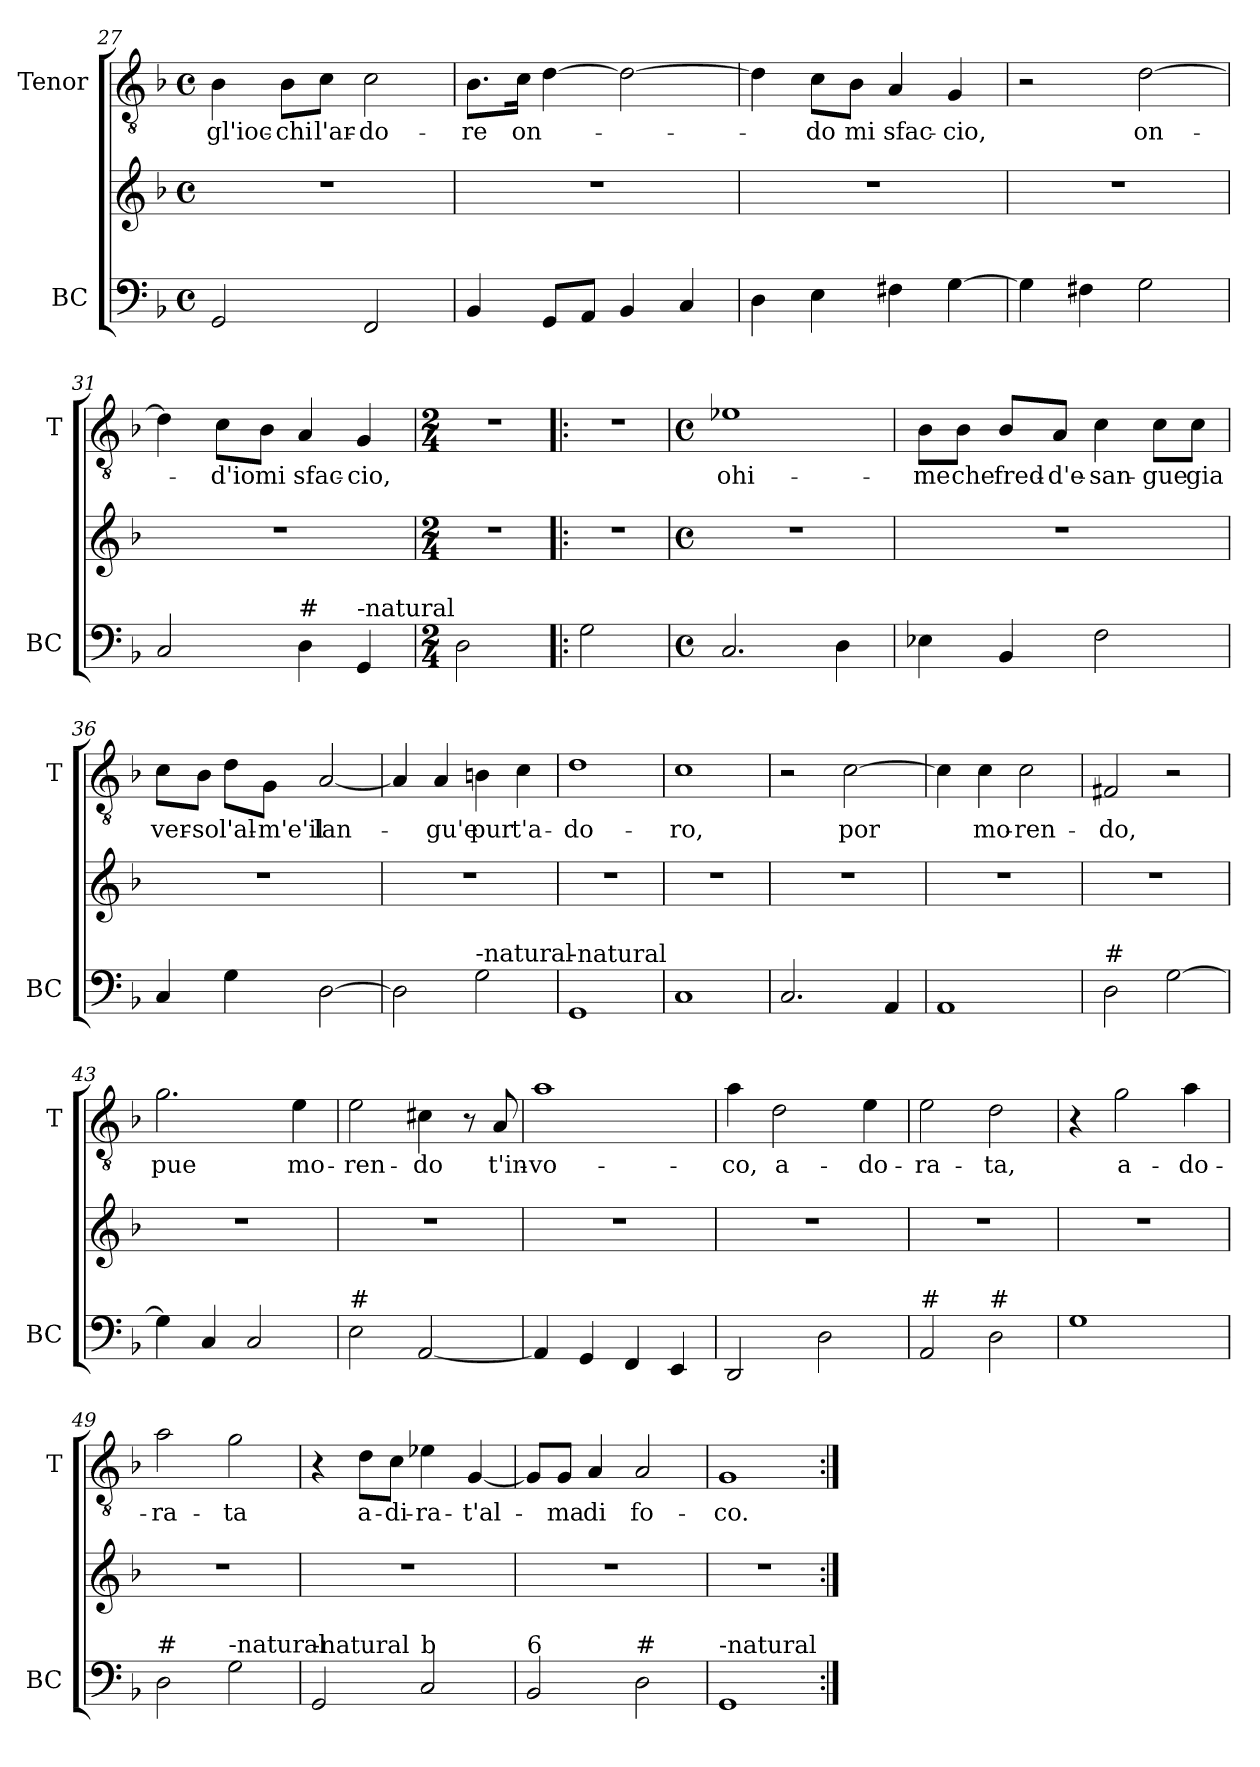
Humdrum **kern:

**kern	**kern	**kern	**text
*part2	*part2	*part1	*part1
*staff3	*staff2	*staff1	*staff1
*I"BC	*	*I"Tenor	*
*I'BC	*	*I'T	*
*clefF4	*clefG2	*clefGv2	*
*k[b-]	*k[b-]	*k[b-]	*
*F:	*F:	*F:	*
*M4/4	*M4/4	*M4/4	*
*met(c)	*met(c)	*met(c)	*
=27	=27	=27	=27
!	!	!	!LO:LY:b
2GG/	1r	4B-\	-gl'ioc-
!	!	!	!LO:LY:b
.	.	8B-\L	-chi
!	!	!	!LO:LY:b
.	.	8c\J	l'ar-
!	!	!	!LO:LY:b
2FF/	.	2c\	-do-
=28	=28	=28	=28
!	!	!	!LO:LY:b
4BB-/	1r	8.B-\L	-re
!	!	!	!LO:LY:b
.	.	16c\Jk	on-
8GG/L	.	[4d\	.
8AA/J	.	.	.
4BB-/	.	2d\_	.
4C/	.	.	.
=29	=29	=29	=29
4D\	1r	4d\]	.
!	!	!	!LO:LY:b
4E\	.	8c\L	-do
!	!	!	!LO:LY:b
.	.	8B-\J	mi
!	!	!	!LO:LY:b
4F#X\	.	4A/	sfac-
!	!	!	!LO:LY:b
[4G\	.	4G/	-cio,
=30	=30	=30	=30
4G\]	1r	2r	.
4F#X\	.	.	.
!	!	!	!LO:LY:b
2G\	.	[2d\	on-
!!LO:LB:g=z
=31	=31	=31	=31
2C/	1r	4d\]	.
!	!	!	!LO:LY:b
.	.	8c\L	-d'io
!	!	!	!LO:LY:b
.	.	8B-\J	mi
!LO:TX:a:t=#	!	!	!
!	!	!	!LO:LY:b
4D\	.	4A/	sfac-
!LO:TX:a:t=-natural	!	!	!
!	!	!	!LO:LY:b
4GG/	.	4G/	-cio,
=32	=32	=32	=32
*M2/4	*M2/4	*M2/4	*
2D\	2r	2r	.
=33!|:	=33!|:	=33!|:	=33!|:
2G\	2r	2r	.
=34	=34	=34	=34
*M4/4	*M4/4	*M4/4	*
*met(c)	*met(c)	*met(c)	*
!	!	!	!LO:LY:b
2.C/	1r	1e-X	ohi-
4D\	.	.	.
=35	=35	=35	=35
!	!	!	!LO:LY:b
4E-X\	1r	8B-\L	-me
!	!	!	!LO:LY:b
.	.	8B-\J	che
!	!	!	!LO:LY:b
4BB-/	.	8B-/L	fred-
!	!	!	!LO:LY:b
.	.	8A/J	-d'e-
!	!	!	!LO:LY:b
2F\	.	4c\	-san-
!	!	!	!LO:LY:b
.	.	8c\L	-gue
!	!	!	!LO:LY:b
.	.	8c\J	gia
!!LO:PB:g=z
=36	=36	=36	=36
!	!	!	!LO:LY:b
4C/	1r	8c\L	ver-
!	!	!	!LO:LY:b
.	.	8B-\J	-so
!	!	!	!LO:LY:b
4G\	.	8d\L	l'al-
!	!	!	!LO:LY:b
.	.	8G\J	-m'e'il
!	!	!	!LO:LY:b
[2D\	.	[2A/	lan-
=37	=37	=37	=37
2D\]	1r	4A/]	.
!	!	!	!LO:LY:b
.	.	4A/	-gu'e
!LO:TX:a:t=-natural	!	!	!
!	!	!	!LO:LY:b
2G\	.	4Bn\	pur
!	!	!	!LO:LY:b
.	.	4c\	t'a-
=38	=38	=38	=38
!LO:TX:a:t=-natural	!	!	!
!	!	!	!LO:LY:b
1GG	1r	1d	-do-
=39	=39	=39	=39
!	!	!	!LO:LY:b
1C	1r	1c	-ro,
=40	=40	=40	=40
2.C/	1r	2r	.
!	!	!	!LO:LY:b
.	.	[2c\	por
4AA/	.	.	.
!!LO:LB:g=z
=41	=41	=41	=41
1AA	1r	4c\]	.
!	!	!	!LO:LY:b
.	.	4c\	mo-
!	!	!	!LO:LY:b
.	.	2c\	-ren-
=42	=42	=42	=42
!LO:TX:a:t=#	!	!	!
!	!	!	!LO:LY:b
2D\	1r	2F#X/	-do,
[2G\	.	2r	.
=43	=43	=43	=43
!	!	!	!LO:LY:b
4G\]	1r	2.g\	pue
4C/	.	.	.
2C/	.	.	.
!	!	!	!LO:LY:b
.	.	4e\	mo-
=44	=44	=44	=44
!LO:TX:a:t=#	!	!	!
!	!	!	!LO:LY:b
2E\	1r	2e\	-ren-
!	!	!	!LO:LY:b
[2AA/	.	4c#X\	-do
.	.	8r	.
!	!	!	!LO:LY:b
.	.	8A/	t'in-
=45	=45	=45	=45
!	!	!	!LO:LY:b
4AA/]	1r	1a	-vo-
4GG/	.	.	.
4FF/	.	.	.
4EE/	.	.	.
=46	=46	=46	=46
!	!	!	!LO:LY:b
2DD/	1r	4a\	-co,
!	!	!	!LO:LY:b
.	.	2d\	a-
2D\	.	.	.
!	!	!	!LO:LY:b
.	.	4e\	-do-
!!LO:LB:g=z
=47	=47	=47	=47
!LO:TX:a:t=#	!	!	!
!	!	!	!LO:LY:b
2AA/	1r	2e\	-ra-
!LO:TX:a:t=#	!	!	!
!	!	!	!LO:LY:b
2D\	.	2d\	-ta,
=48	=48	=48	=48
1G	1r	4r	.
!	!	!	!LO:LY:b
.	.	2g\	a-
!	!	!	!LO:LY:b
.	.	4a\	-do-
=49	=49	=49	=49
!LO:TX:a:t=#	!	!	!
!	!	!	!LO:LY:b
2D\	1r	2a\	-ra-
!LO:TX:a:t=-natural	!	!	!
!	!	!	!LO:LY:b
2G\	.	2g\	-ta
=50	=50	=50	=50
!LO:TX:a:t=-natural	!	!	!
2GG/	1r	4r	.
!	!	!	!LO:LY:b
.	.	8d\L	a-
!	!	!	!LO:LY:b
.	.	8c\J	-di-
!LO:TX:a:t=b	!	!	!
!	!	!	!LO:LY:b
2C/	.	4e-X\	-ra-
!	!	!	!LO:LY:b
.	.	[4G/	-t'al-
=51	=51	=51	=51
!LO:TX:a:t=6	!	!	!
2BB-/	1r	8G/L]	.
!	!	!	!LO:LY:b
.	.	8G/J	-ma
!	!	!	!LO:LY:b
.	.	4A/	di
!LO:TX:a:t=#	!	!	!
!	!	!	!LO:LY:b
2D\	.	2A/	fo-
=52	=52	=52	=52
!LO:TX:a:t=-natural	!	!	!
!	!	!	!LO:LY:b
1GG	1r	1G	-co.
=:|!	=:|!	=:|!	=:|!
*-	*-	*-	*-
